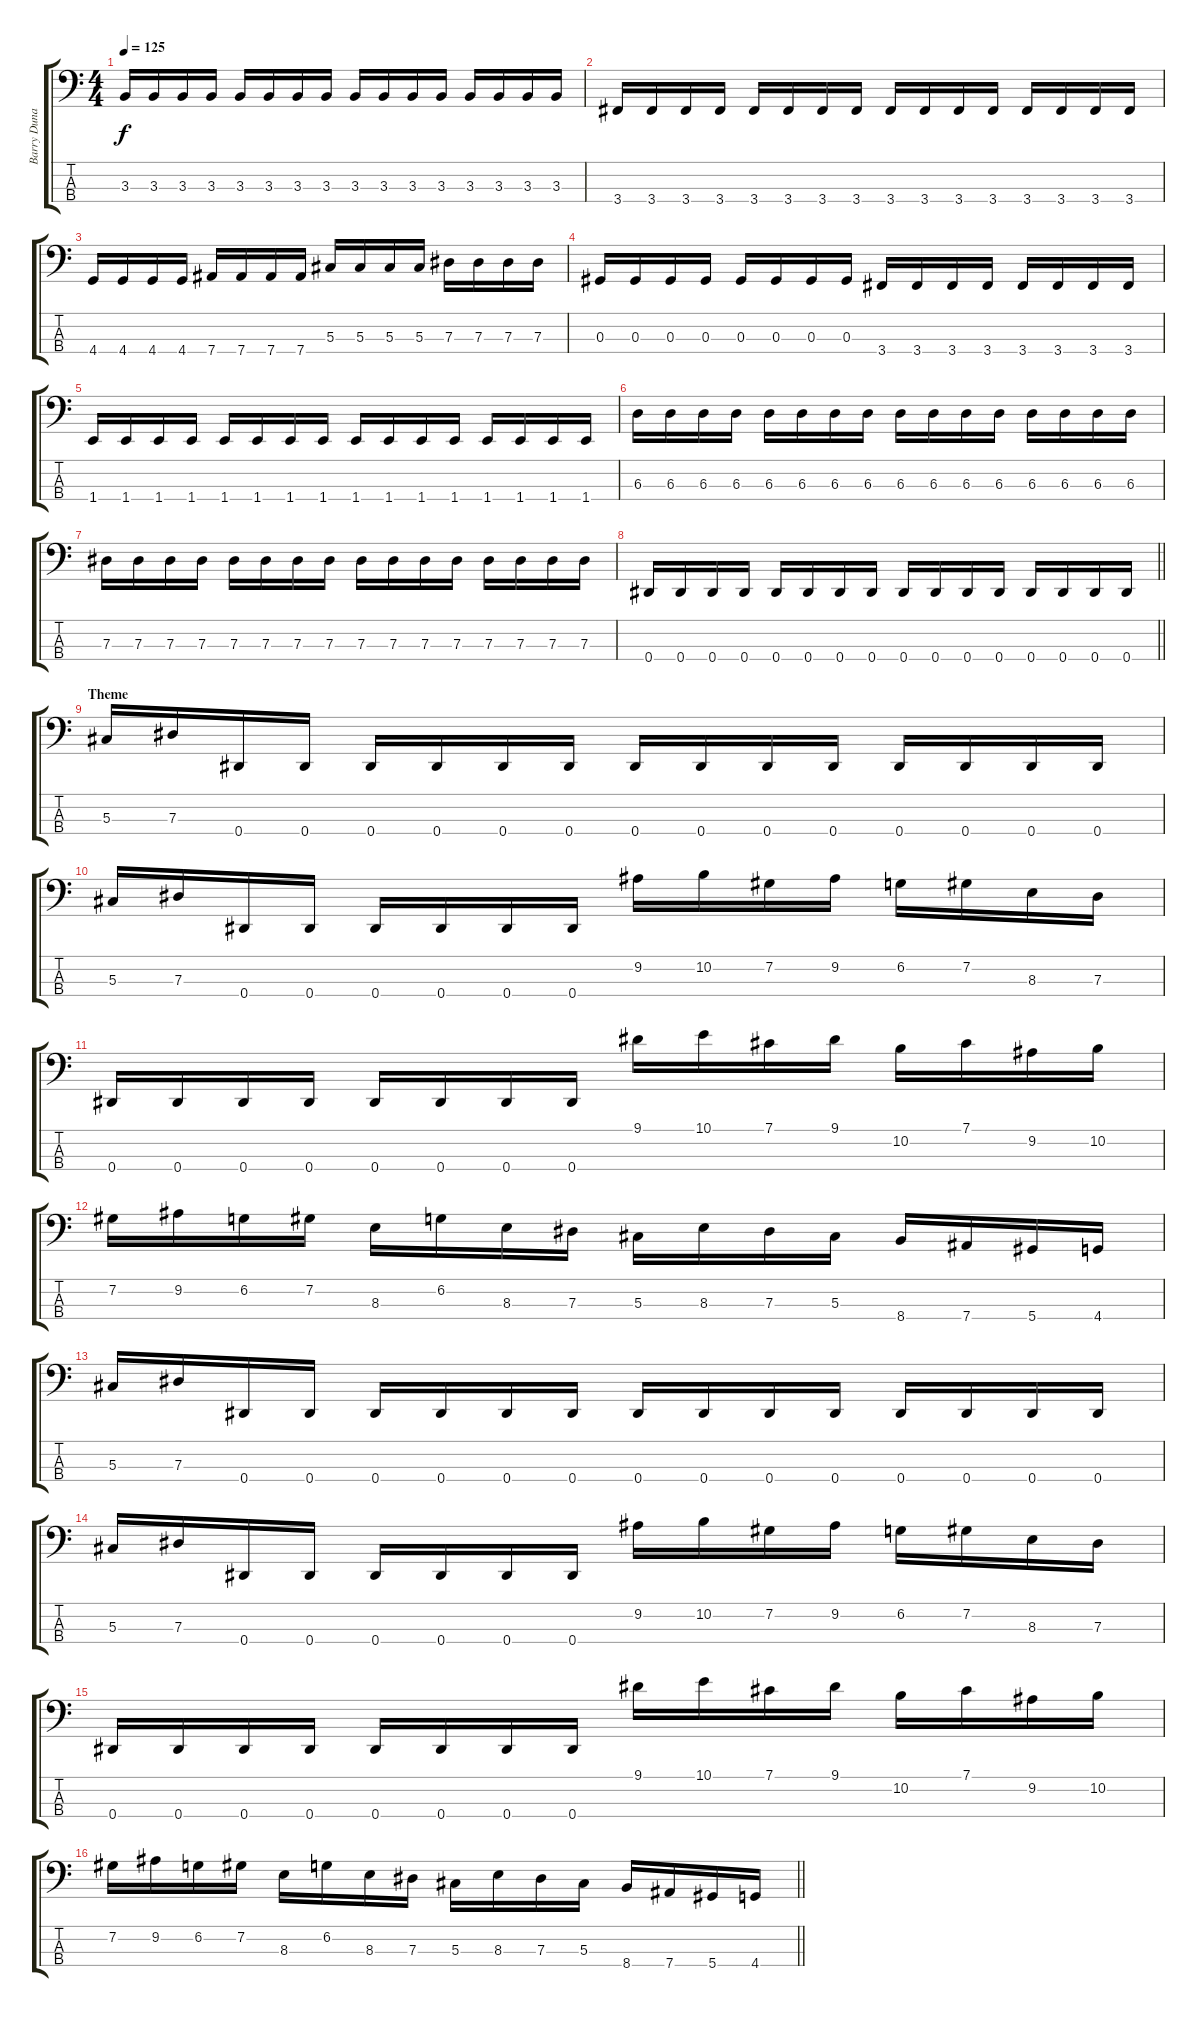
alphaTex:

\track ("Barry Dunaway" "Barry Duna") {instrument electricbassfinger}
\staff {score tabs}
\tuning (Gb2 Db2 Ab1 Eb1) {hide}
\ts (4 4)
\tempo 125
\clef f4
\ks c
3.3.16{dy f} 3.3.16 3.3.16 3.3.16 3.3.16 3.3.16 3.3.16 3.3.16 3.3.16 3.3.16 3.3.16 3.3.16 3.3.16 3.3.16 3.3.16 3.3.16 |
3.4.16 3.4.16 3.4.16 3.4.16 3.4.16 3.4.16 3.4.16 3.4.16 3.4.16 3.4.16 3.4.16 3.4.16 3.4.16 3.4.16 3.4.16 3.4.16 |
4.4.16 4.4.16 4.4.16 4.4.16 7.4.16 7.4.16 7.4.16 7.4.16 5.3.16 5.3.16 5.3.16 5.3.16 7.3.16 7.3.16 7.3.16 7.3.16 |
0.3.16 0.3.16 0.3.16 0.3.16 0.3.16 0.3.16 0.3.16 0.3.16 3.4.16 3.4.16 3.4.16 3.4.16 3.4.16 3.4.16 3.4.16 3.4.16 |
1.4.16 1.4.16 1.4.16 1.4.16 1.4.16 1.4.16 1.4.16 1.4.16 1.4.16 1.4.16 1.4.16 1.4.16 1.4.16 1.4.16 1.4.16 1.4.16 |
6.3.16 6.3.16 6.3.16 6.3.16 6.3.16 6.3.16 6.3.16 6.3.16 6.3.16 6.3.16 6.3.16 6.3.16 6.3.16 6.3.16 6.3.16 6.3.16 |
7.3.16 7.3.16 7.3.16 7.3.16 7.3.16 7.3.16 7.3.16 7.3.16 7.3.16 7.3.16 7.3.16 7.3.16 7.3.16 7.3.16 7.3.16 7.3.16 |
\barLineRight lightlight
0.4.16 0.4.16 0.4.16 0.4.16 0.4.16 0.4.16 0.4.16 0.4.16 0.4.16 0.4.16 0.4.16 0.4.16 0.4.16 0.4.16 0.4.16 0.4.16 |
\section ("" "Theme")
5.3.16 7.3.16 0.4.16 0.4.16 0.4.16 0.4.16 0.4.16 0.4.16 0.4.16 0.4.16 0.4.16 0.4.16 0.4.16 0.4.16 0.4.16 0.4.16 |
5.3.16 7.3.16 0.4.16 0.4.16 0.4.16 0.4.16 0.4.16 0.4.16 9.2.16 10.2.16 7.2.16 9.2.16 6.2.16 7.2.16 8.3.16 7.3.16 |
0.4.16 0.4.16 0.4.16 0.4.16 0.4.16 0.4.16 0.4.16 0.4.16 9.1.16 10.1.16 7.1.16 9.1.16 10.2.16 7.1.16 9.2.16 10.2.16 |
7.2.16 9.2.16 6.2.16 7.2.16 8.3.16 6.2.16 8.3.16 7.3.16 5.3.16 8.3.16 7.3.16 5.3.16 8.4.16 7.4.16 5.4.16 4.4.16 |
5.3.16 7.3.16 0.4.16 0.4.16 0.4.16 0.4.16 0.4.16 0.4.16 0.4.16 0.4.16 0.4.16 0.4.16 0.4.16 0.4.16 0.4.16 0.4.16 |
5.3.16 7.3.16 0.4.16 0.4.16 0.4.16 0.4.16 0.4.16 0.4.16 9.2.16 10.2.16 7.2.16 9.2.16 6.2.16 7.2.16 8.3.16 7.3.16 |
0.4.16 0.4.16 0.4.16 0.4.16 0.4.16 0.4.16 0.4.16 0.4.16 9.1.16 10.1.16 7.1.16 9.1.16 10.2.16 7.1.16 9.2.16 10.2.16 |
\barLineRight lightlight
7.2.16 9.2.16 6.2.16 7.2.16 8.3.16 6.2.16 8.3.16 7.3.16 5.3.16 8.3.16 7.3.16 5.3.16 8.4.16 7.4.16 5.4.16 4.4.16
